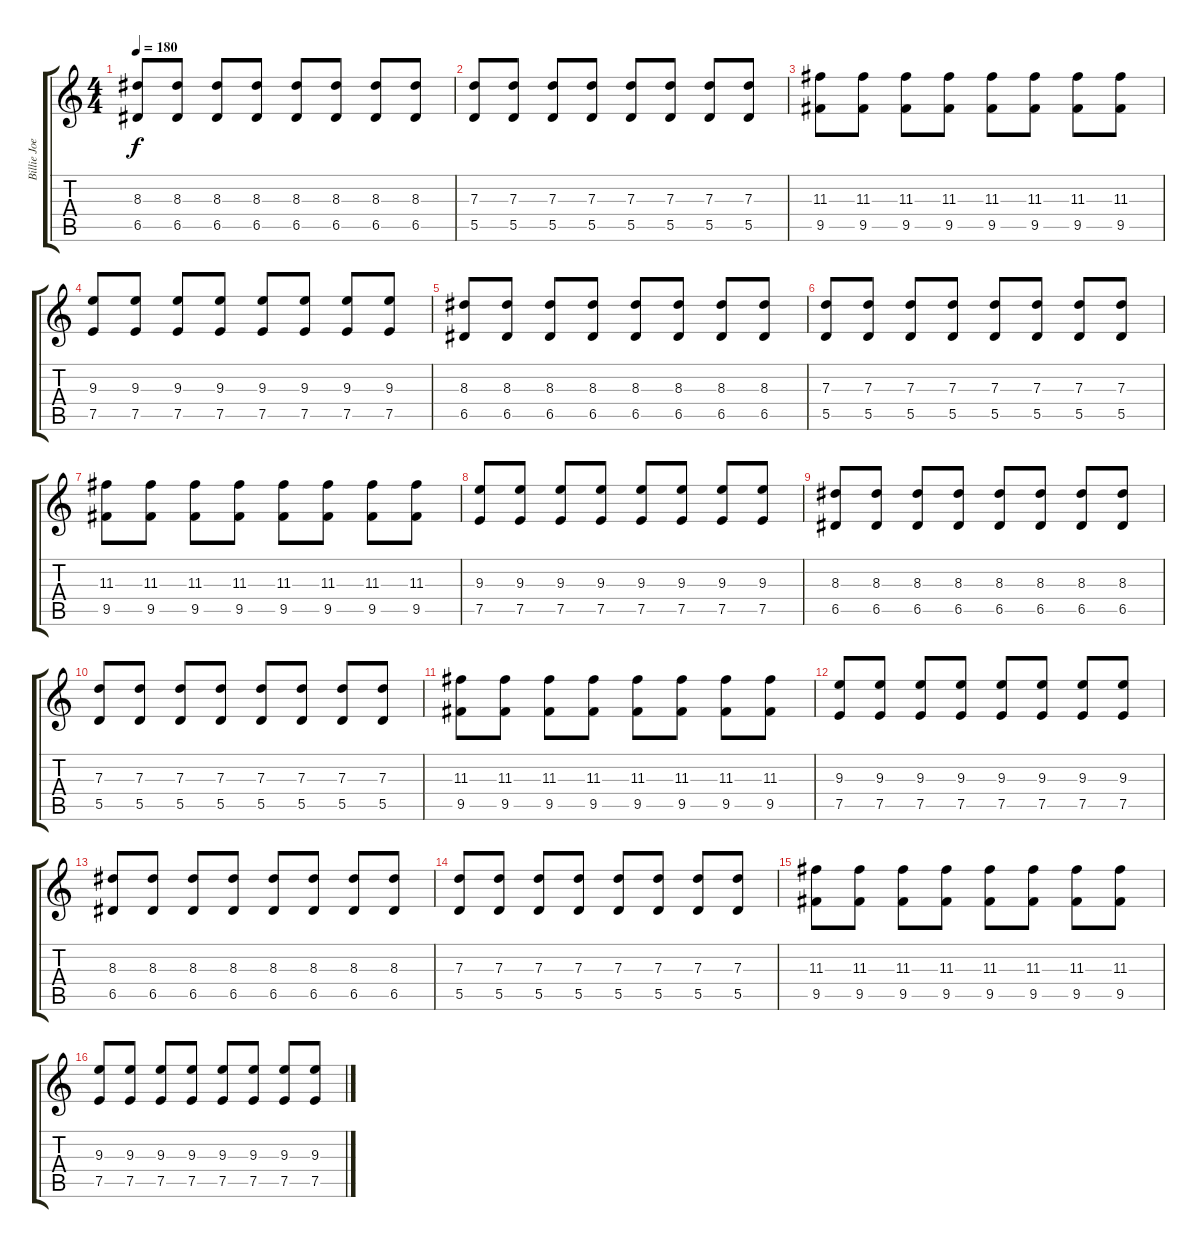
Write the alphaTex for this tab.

\track ("Billie Joe Guitar 2" "Billie Joe") {instrument distortionguitar}
\staff {score tabs}
\tuning (E4 B3 G3 D3 A2 E2) {hide}
\ts (4 4)
\tempo 180
\clef g2
\ks c
(8.3 6.5).8{dy f} (8.3 6.5).8 (8.3 6.5).8 (8.3 6.5).8 (8.3 6.5).8 (8.3 6.5).8 (8.3 6.5).8 (8.3 6.5).8 |
(7.3 5.5).8 (7.3 5.5).8 (7.3 5.5).8 (7.3 5.5).8 (7.3 5.5).8 (7.3 5.5).8 (7.3 5.5).8 (7.3 5.5).8 |
(11.3 9.5).8 (11.3 9.5).8 (11.3 9.5).8 (11.3 9.5).8 (11.3 9.5).8 (11.3 9.5).8 (11.3 9.5).8 (11.3 9.5).8 |
(9.3 7.5).8 (9.3 7.5).8 (9.3 7.5).8 (9.3 7.5).8 (9.3 7.5).8 (9.3 7.5).8 (9.3 7.5).8 (9.3 7.5).8 |
(8.3 6.5).8 (8.3 6.5).8 (8.3 6.5).8 (8.3 6.5).8 (8.3 6.5).8 (8.3 6.5).8 (8.3 6.5).8 (8.3 6.5).8 |
(7.3 5.5).8 (7.3 5.5).8 (7.3 5.5).8 (7.3 5.5).8 (7.3 5.5).8 (7.3 5.5).8 (7.3 5.5).8 (7.3 5.5).8 |
(11.3 9.5).8 (11.3 9.5).8 (11.3 9.5).8 (11.3 9.5).8 (11.3 9.5).8 (11.3 9.5).8 (11.3 9.5).8 (11.3 9.5).8 |
(9.3 7.5).8 (9.3 7.5).8 (9.3 7.5).8 (9.3 7.5).8 (9.3 7.5).8 (9.3 7.5).8 (9.3 7.5).8 (9.3 7.5).8 |
(8.3 6.5).8 (8.3 6.5).8 (8.3 6.5).8 (8.3 6.5).8 (8.3 6.5).8 (8.3 6.5).8 (8.3 6.5).8 (8.3 6.5).8 |
(7.3 5.5).8 (7.3 5.5).8 (7.3 5.5).8 (7.3 5.5).8 (7.3 5.5).8 (7.3 5.5).8 (7.3 5.5).8 (7.3 5.5).8 |
(11.3 9.5).8 (11.3 9.5).8 (11.3 9.5).8 (11.3 9.5).8 (11.3 9.5).8 (11.3 9.5).8 (11.3 9.5).8 (11.3 9.5).8 |
(9.3 7.5).8 (9.3 7.5).8 (9.3 7.5).8 (9.3 7.5).8 (9.3 7.5).8 (9.3 7.5).8 (9.3 7.5).8 (9.3 7.5).8 |
(8.3 6.5).8 (8.3 6.5).8 (8.3 6.5).8 (8.3 6.5).8 (8.3 6.5).8 (8.3 6.5).8 (8.3 6.5).8 (8.3 6.5).8 |
(7.3 5.5).8 (7.3 5.5).8 (7.3 5.5).8 (7.3 5.5).8 (7.3 5.5).8 (7.3 5.5).8 (7.3 5.5).8 (7.3 5.5).8 |
(11.3 9.5).8 (11.3 9.5).8 (11.3 9.5).8 (11.3 9.5).8 (11.3 9.5).8 (11.3 9.5).8 (11.3 9.5).8 (11.3 9.5).8 |
(9.3 7.5).8 (9.3 7.5).8 (9.3 7.5).8 (9.3 7.5).8 (9.3 7.5).8 (9.3 7.5).8 (9.3 7.5).8 (9.3 7.5).8
